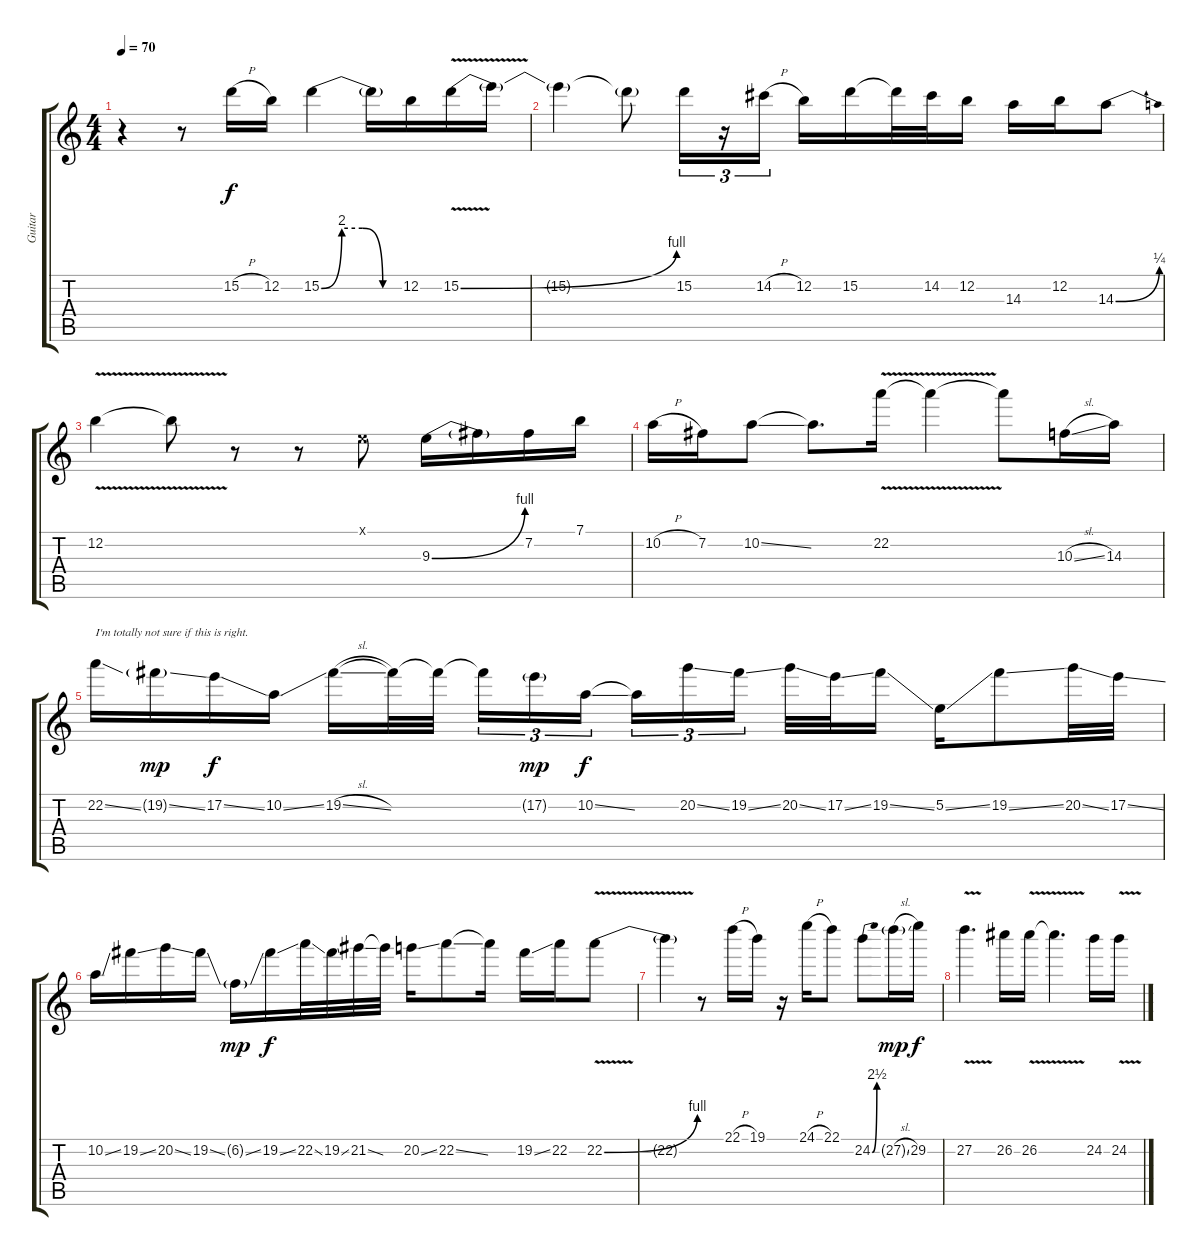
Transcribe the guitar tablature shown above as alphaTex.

\track ("Guitar" "Guitar") {instrument overdrivenguitar}
\staff {score tabs}
\tuning (E4 B3 G3 D3 A2 E2) {hide}
\ts (4 4)
\tempo 70
\clef g2
\ks c
r.4{dy mp} r.8 15.2{h}.16{dy f} 12.2.16 15.2{be (custom 0 0 15 8 30 8 45 0 60 0)}.4 15.2{t}.16 12.2.16 15.2{be (bend 0 0 60 4) v}.16 15.2{t}.16 |
15.2{t}.4 15.2{t}.8 15.2.16{tu (3 2)} r.16{tu (3 2)} 14.2{h}.16{tu (3 2)} 12.2.16 15.2.16 15.2{t}.32 14.2.32 12.2.16 14.3.16 12.2.16 14.3{be (bend 0 0 60 1)}.8 |
12.2{v}.4 12.2{t}.8 r.8 r.8 0.1{x}.8 9.3{be (bend 0 0 60 4)}.16 9.3{t}.16 7.2.16 7.1.16 |
10.2{h}.16 7.2.16 10.2{ss}.8 10.2{t}.8{d} 22.2{v}.16 22.2{t}.4 22.2{t}.8 10.3{sl}.16 14.3.16 |
22.2{ss}.16{txt "I'm totally not sure if this is right."} 19.2{ss g}.16{dy mp} 17.2{ss}.16{dy f} 10.2{ss}.16 19.2{sl}.16 19.2{t}.32 19.2{t}.32{beam splitsecondary} 19.2{t}.16{tu (3 2)} 17.2{g}.16{tu (3 2) dy mp} 10.2{ss}.16{tu (3 2) dy f} 10.2{t}.16{tu (3 2)} 20.2{ss}.16{tu (3 2)} 19.2{ss}.16{tu (3 2) beam splitsecondary} 20.2{ss}.32 17.2{ss}.32 19.2{ss}.16 5.2{ss}.16 19.2{ss}.8 20.2{ss}.32 17.2{ss}.32 |
10.2{ss}.16 19.2{ss}.16 20.2{ss}.16 19.2{ss}.16 6.2{ss g}.16{dy mp} 19.2{ss}.16{dy f} 22.2{ss}.32 19.2{ss}.32 21.2{ss}.32 21.2{t}.32 20.2{ss}.16 22.2{ss}.8 22.2{t}.16 19.2{ss}.16 22.2.16 22.2{be (bend 0 0 60 4) v}.8 |
22.2{t}.4 r.8 22.1{h}.16 19.1.16 r.16 24.1{h}.16 22.1.8 24.2{be (bend 0 0 60 10)}.8 27.2{sl g}.16{dy mp} 29.2.16{dy f} |
27.2{v}.4{d} 26.2.16 26.2{v}.16 26.2{t}.4{d} 24.2.16 24.2{v}.16
